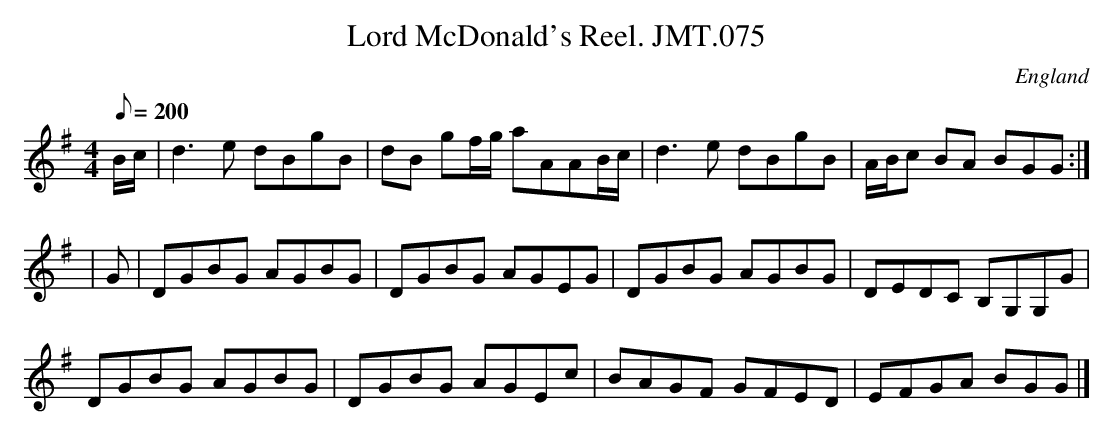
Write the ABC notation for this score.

X:1
T:Lord McDonald's Reel. JMT.075
M:4/4
L:1/8
Q:200
O:England
K:G
B/c/|d3e dBgB|dB gf/g/ aAAB/c/|d3e dBgB|A/B/c BA BGG:|!
|G|DGBG AGBG|DGBG AGEG|DGBG AGBG|DEDC B,G,G,G|!
DGBG AGBG|DGBG AGEc|BAGF GFED|EFGA BGG|]
